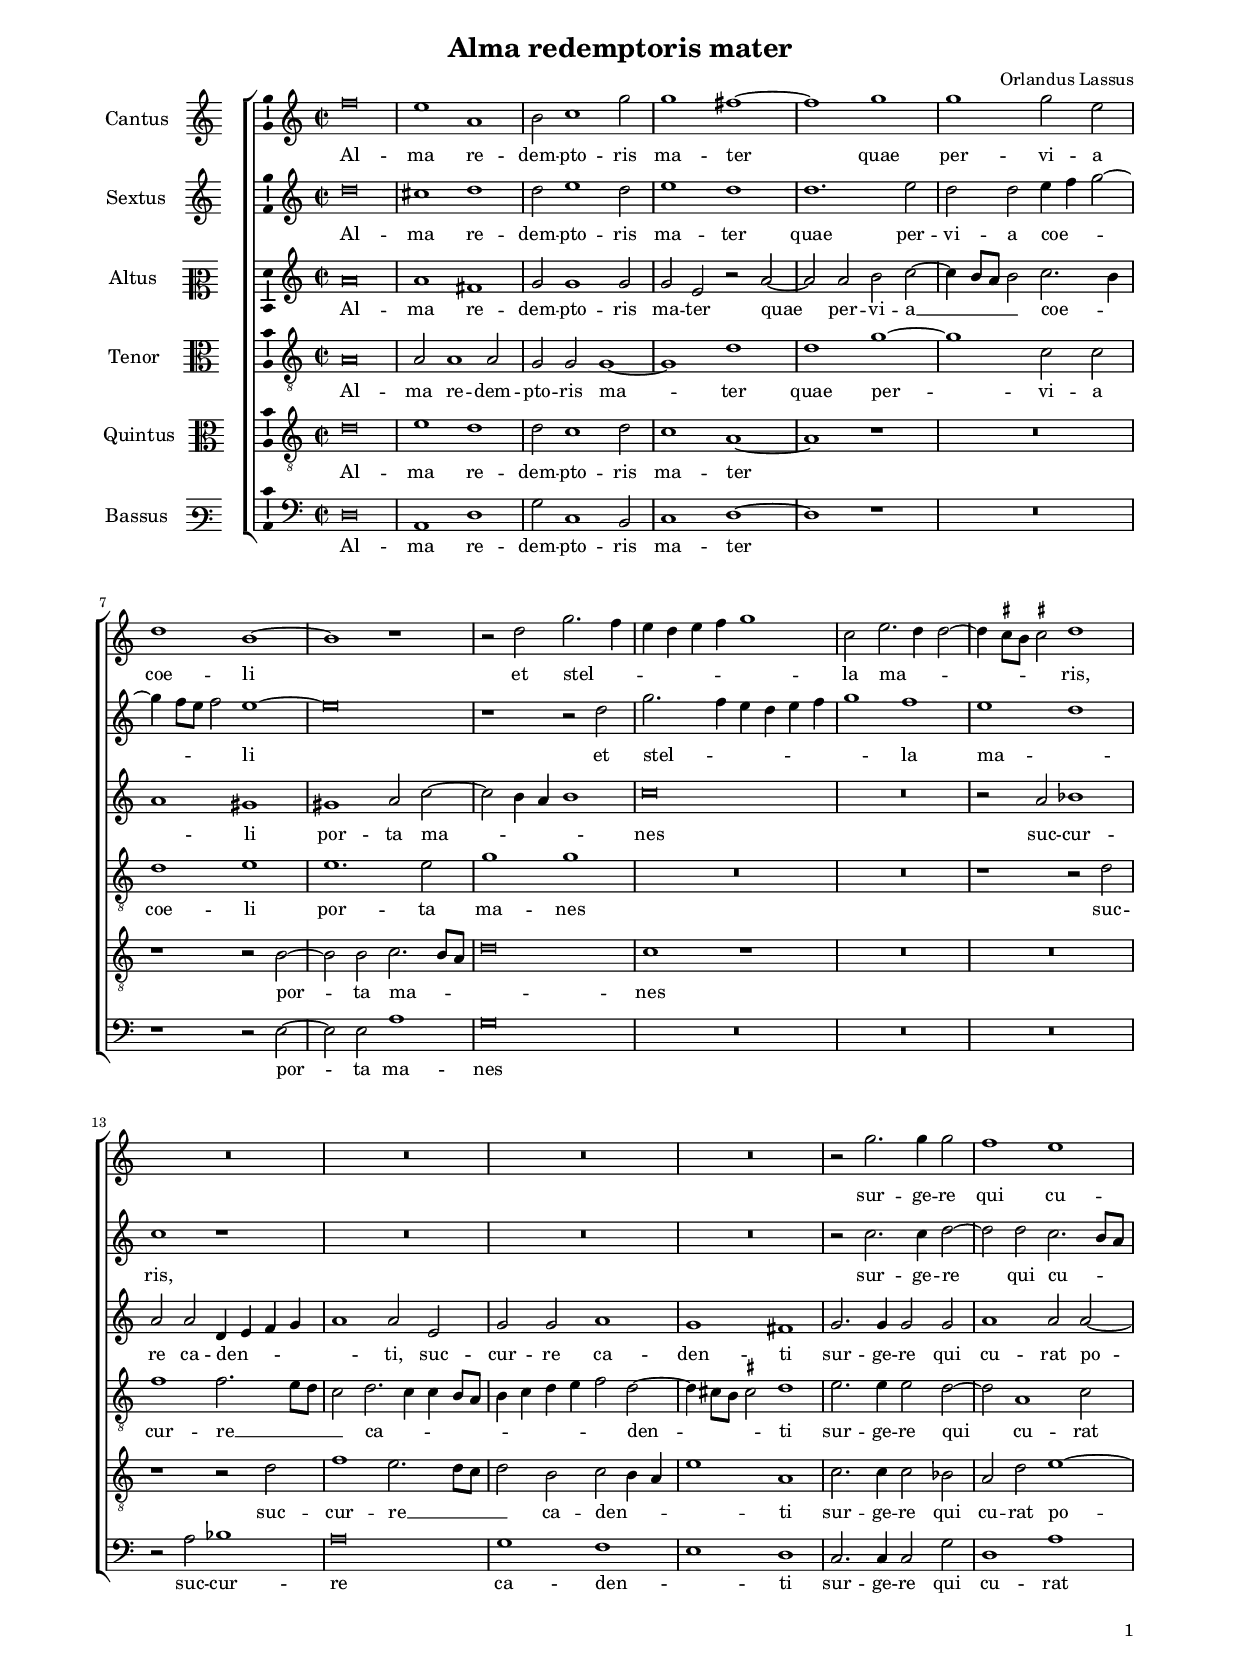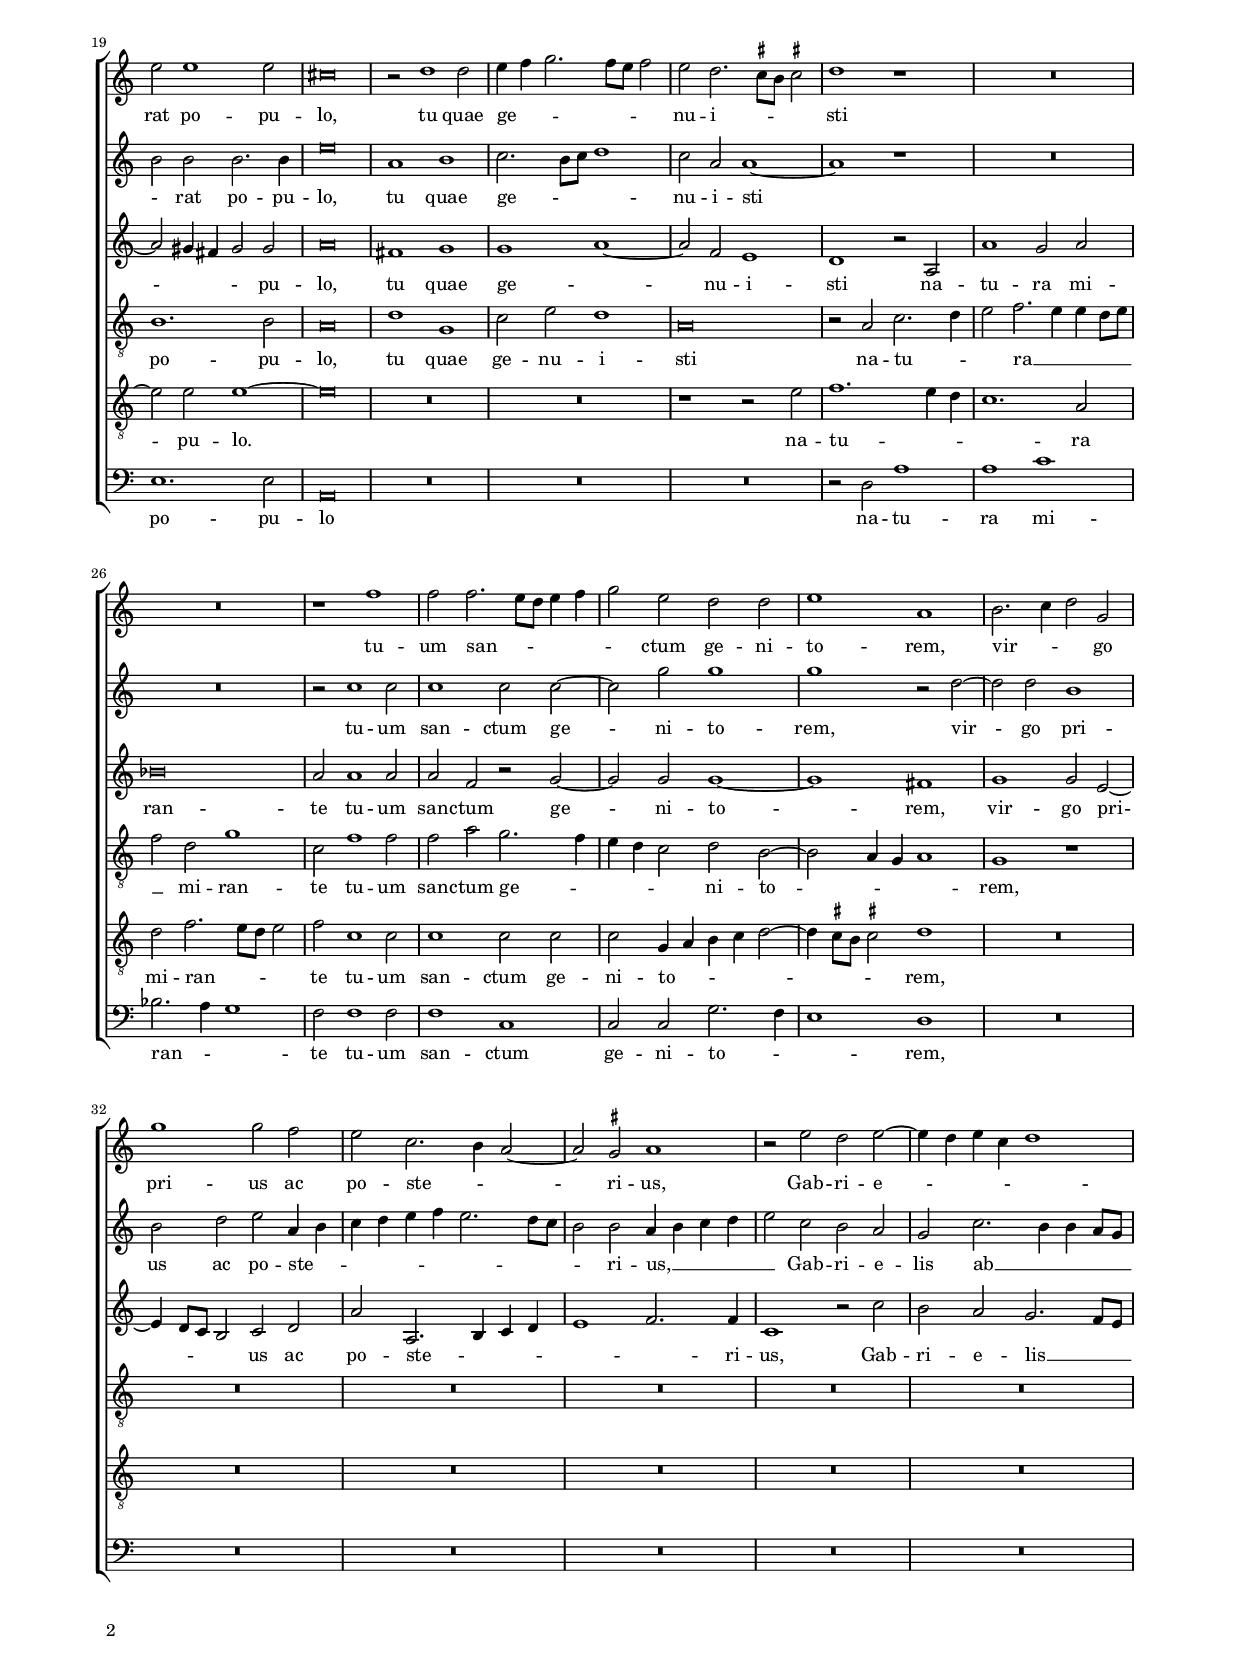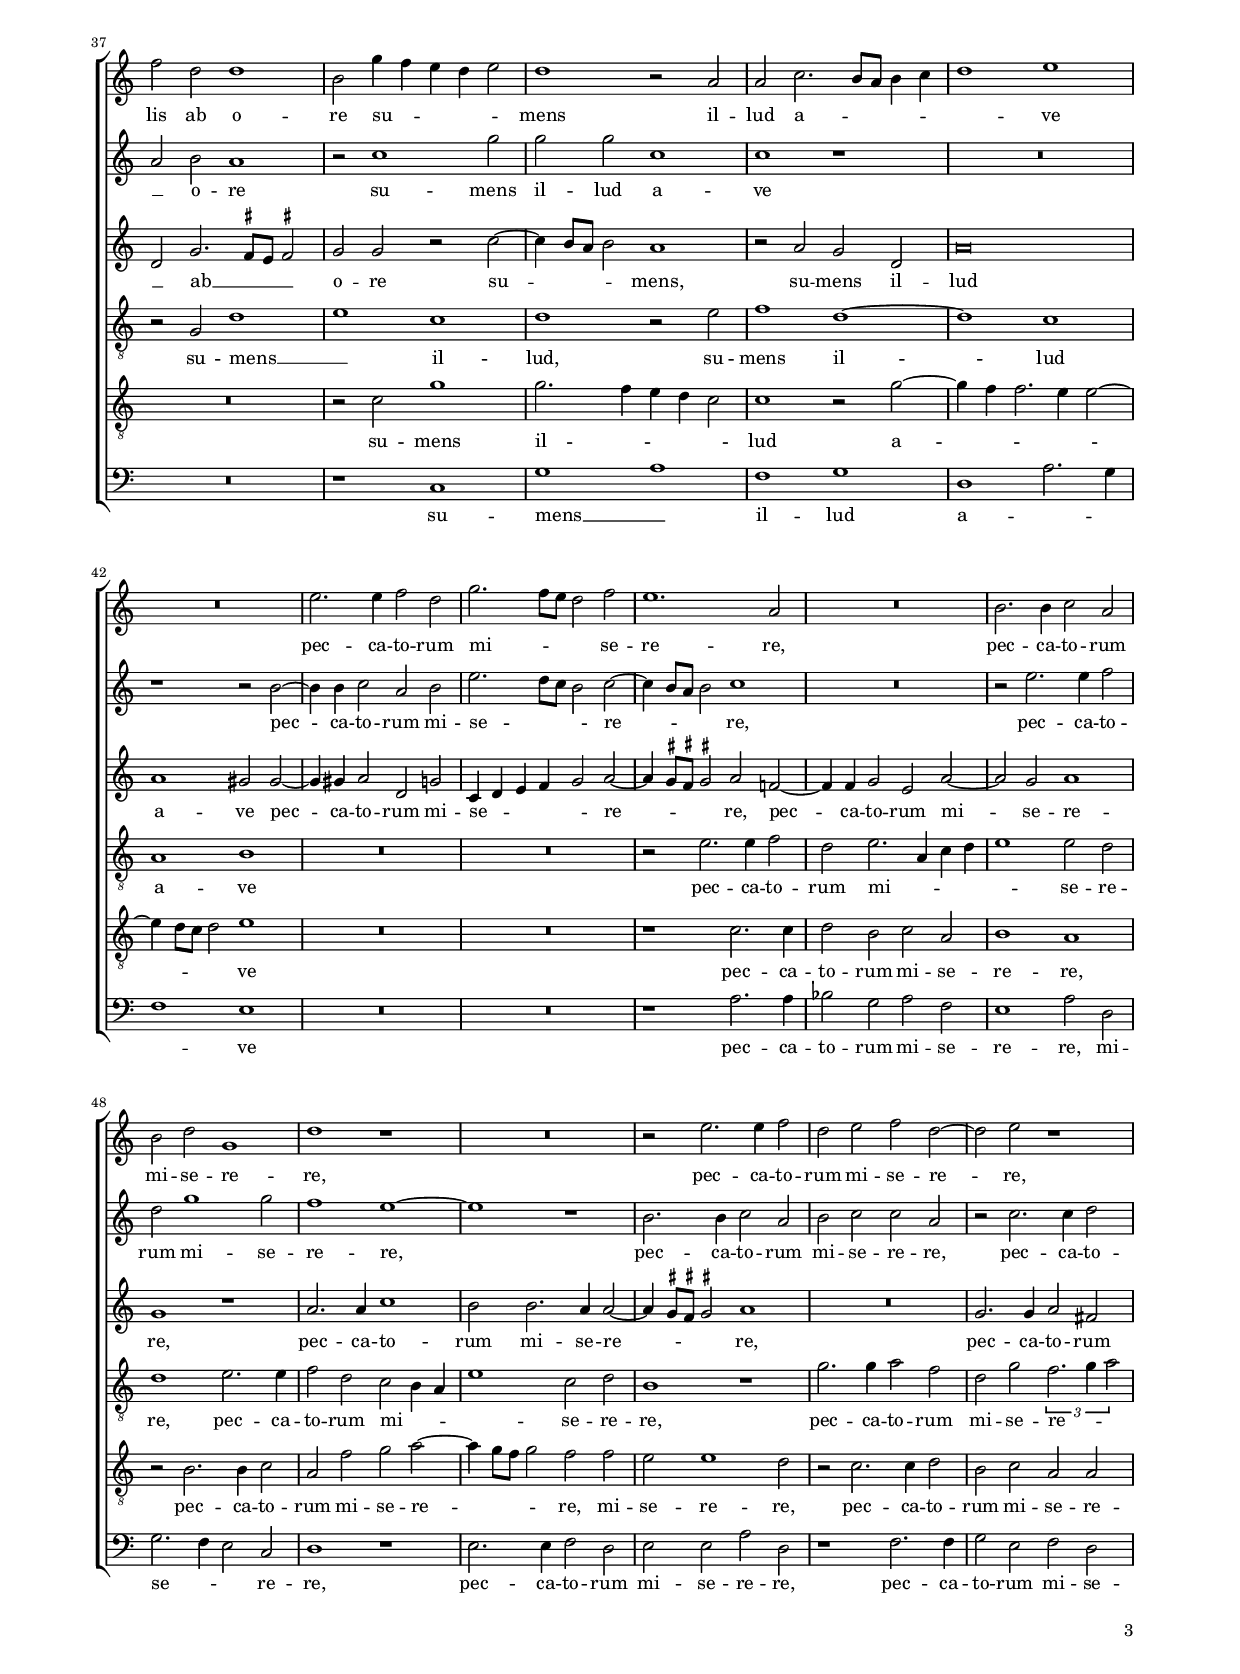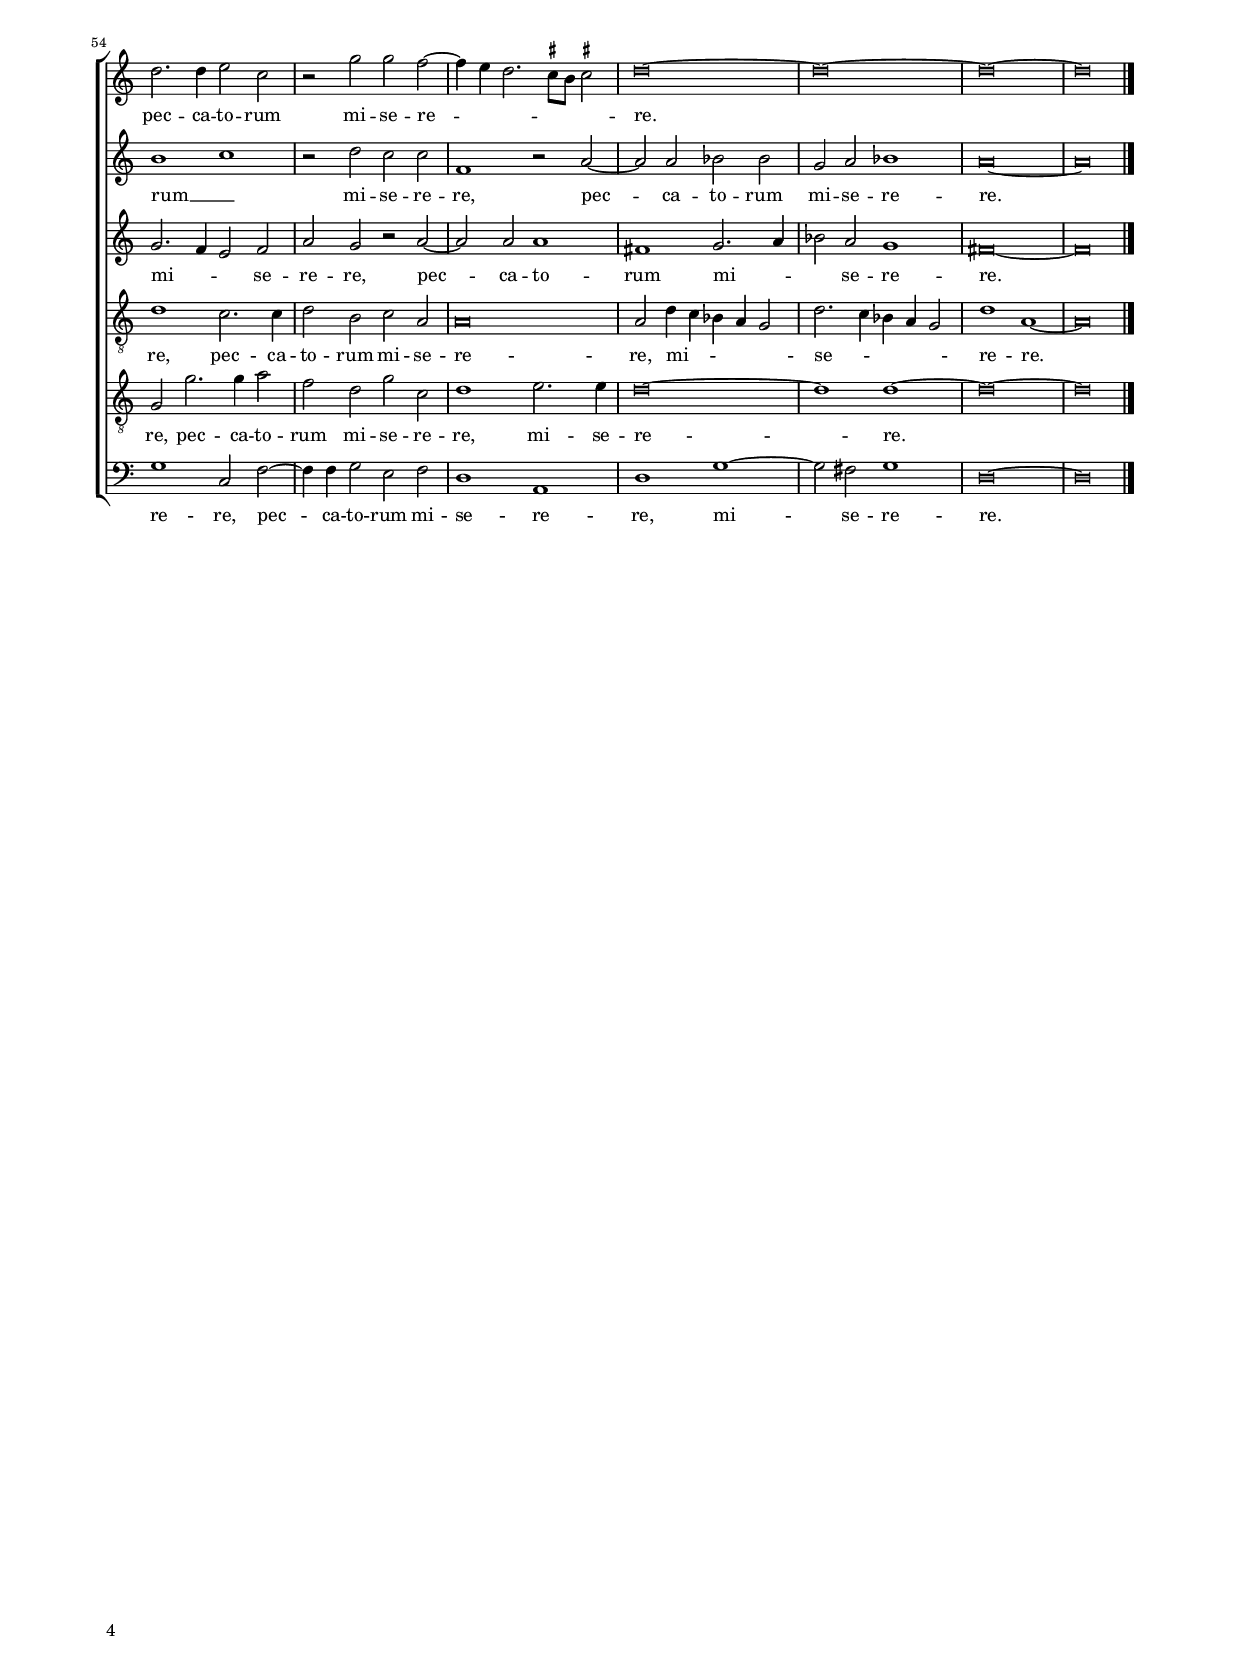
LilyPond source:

\header
{
  title="Alma redemptoris mater"
  composer="Orlandus Lassus"
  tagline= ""
}

\version "2.22.1"
\include "deutsch.ly"
#(set-global-staff-size 15)
% #(set-default-paper-size "letter")
#(ly:set-option 'point-and-click #f)


\paper
	{
top-margin = 1.5 \cm
	bottom-margin = 1 \cm
	left-margin = 1.8 \cm
	right-margin = 1.8 \cm
	ragged-bottom = ##f
	ragged-last-bottom = ##t
	print-page-number = ##f
	score-system-spacing = #'((basic-distance . 17) (minimum-distance . 14) (padding . 5) (strechability . 250))
	system-system-spacing = #'((basic-distance . 17) (minimum-distance . 14) (padding . 5) (strechability . 250))
    oddFooterMarkup=\markup   \fill-line { "" \fromproperty #'page:page-number-string }
    evenFooterMarkup=\markup  \fill-line { \fromproperty #'page:page-number-string "" }
    last-bottom-spacing = #'((basic-distance . 12) (minimum-distance . 7) (padding . 4))
    system-count = 10
    page-count = 4
%	systems-per-page = 3
%	min-systems-per-page = 3
	}


global = {
	\key c \major
	\time 2/2 \set Score.measureLength = #(ly:make-moment 2/1)
    \set Score.tempoHideNote = ##t
    \tempo 2 = 90
	\skip 1*2*60 \bar "|."
	}

ficta = { \once \set suggestAccidentals = ##t }
	
forget = #(define-music-function (music) (ly:music?) #{
	\accidentalStyle forget
	$music
	\accidentalStyle default
	#})


incipitcantus = \markup { \score {
	{
	\set Staff.instrumentName = \markup { \fontsize #1 "Cantus" }
	\key c \major
	\clef violin
	s4 \bar ""
	}
	\layout  {
	raggedright = ##t
	indent = 1.6 \cm
	line-width = 2.2 \cm
	\context { \Staff \remove Time_signature_engraver }
	\override Staff.Clef.Y-extent = #'(0 . 0)
	}} \hspace #1 }


incipitsextus = \markup { \score {
	{
	\set Staff.instrumentName = \markup { \fontsize #1 "Sextus" }
	\key c \major
	\clef violin
	s4 \bar ""
	}
	\layout  {
	raggedright = ##t
	indent = 1.6 \cm
	line-width = 2.2 \cm
	\context { \Staff \remove Time_signature_engraver }
	\override Staff.Clef.Y-extent = #'(0 . 0)
	}} \hspace #1 }
      
      
incipitaltus = \markup { \score {
	{
	\set Staff.instrumentName = \markup { \fontsize #1 "Altus" }
	\key c \major
	\clef mezzosoprano
	s4 \bar ""
	}
	\layout  {
	raggedright = ##t
	indent = 1.6 \cm
	line-width = 2.2 \cm
	\context { \Staff \remove Time_signature_engraver }
	\override Staff.Clef.Y-extent = #'(0 . 0)
	}} \hspace #1 }


incipittenor = \markup { \score {
	{
	\set Staff.instrumentName = \markup { \fontsize #1 "Tenor" }
	\key c \major
	\clef alto
	s4 \bar ""
	}
	\layout  {
	raggedright = ##t
	indent = 1.6 \cm
	line-width = 2.2 \cm
	\context { \Staff \remove Time_signature_engraver }
	\override Staff.Clef.Y-extent = #'(0 . 0)
	}} \hspace #1 }
      
      
incipitquintus = \markup { \score {
	{
	\set Staff.instrumentName = \markup { \fontsize #1 "Quintus" }
	\key c \major
	\clef alto
	s4 \bar ""
	}
	\layout  {
	raggedright = ##t
	indent = 1.6 \cm
	line-width = 2.2 \cm
	\context { \Staff \remove Time_signature_engraver }
	\override Staff.Clef.Y-extent = #'(0 . 0)
	}} \hspace #1 }
      
      
incipitbassus = \markup { \score {
	{
	\set Staff.instrumentName = \markup { \fontsize #1 "Bassus" }
	\key c \major
	\clef varbaritone
	s4 \bar ""
	}
	\layout  {
	raggedright = ##t
	indent = 1.6 \cm
	line-width = 2.2 \cm
	\context { \Staff \remove Time_signature_engraver }
	\override Staff.Clef.Y-extent = #'(0 . 0)
	}} \hspace #1 }


cantus =  \relative c''
	{
	f\breve
	e1 a,
	h2 c1 g'2
	g1 fis~
%5
	fis1 g |
	g1 g2 e
	d1 h~
	h1 r
	r2 d g2. f4
%10
	e4 d e f g1 |
	c,2 e2. d4 d2~
	d4 \ficta cis8 h \ficta cis!2 d1
	R\breve
	R\breve
%15
	R\breve |
	R\breve
	r2 g2. g4 g2
	f1 e
	e2 e1 e2
%20
	cis\breve |
	r2 d1 d2
	e4 f g2. f8 e f2
	e2 d2. \ficta cis8 h \ficta cis!2
	d1 r
%25
	R\breve |
	R\breve
	r1 f
	f2 f2. e8 d e4 f
	g2 e d d
%30
	e1 a, |
	h2. c4 d2 g, \break \noPageBreak
	g'1 g2 f
	e2 c2. h4 a2~
	a2 \ficta gis a1
%35
	r2 e' d e~ |
	e4 d e c d1 \pageBreak
	f2 d d1
	h2 g'4 f e d e2
	d1 r2 a
%40
	a2 c2. h8 a h4 c |
	d1 e
	R\breve
	e2. e4 f2 d
	g2. f8 e d2 f
%45
	e1. a,2 |
	R\breve
	h2. h4 c2 a \break \noPageBreak
	h2 d g,1
	d'1 r
%50
	R\breve |
	r2 e2. e4 f2
	d2 e f d~
	d2 e r1 \pageBreak
	d2. d4 e2 c
%55
	r2 g' g f~ |
	f4 e d2. \ficta cis8 h \ficta cis!2
	d\breve~
	d\breve~
	d\breve~ |
%60
	d\breve |
	}


sextus = \relative c''
	{
	d\breve
	cis1 d
	d2 e1 d2
	e1 d
%5
	d1. e2 |
	d2 d e4 f g2~
	g4 f8 e f2 e1~
	e\breve
	r1 r2 d
%10
	g2. f4 e d e f |
	g1 f
	e1 d
	c1 r
	R\breve
%15
	R\breve |
	R\breve
	r2 c2. c4 d2~
	d2 d c2. h8 a
	h2 h h2. h4
%20
	e\breve |
	a,1 h
	c2. h8 c d1
	c2 a a1~
	a1 r
%25
	R\breve |
	R\breve
	r2 c1 c2
	c1 c2 c~
	c2 g' g1
%30
	g1 r2 d~ |
	d2 d h1
	h2 d e a,4 h
	c4 d e f e2. d8 c
	h2 h a4 h c d
%35
	e2 c h a |
	g2 c2. h4 h a8 g
	a2 h a1
	r2 c1 g'2
	g2 g c,1
%40
	c1 r |
	R\breve
	r1 r2 h~
	h4 h c2 a h
	e2. d8 c h2 c~
%45
	c4 h8 a h2 c1 |
	R\breve
	r2 e2. e4 f2
	d2 g1 g2
	f1 e~
%50
	e1 r |
	h2. h4 c2 a
	h2 c c a
	r2 c2. c4 d2
	h1 c
%55
	r2 d c c |
	f,1 r2 a~
	a2 a b b
	g2 a b1
	a\breve~
%60
	a\breve |
	}


altus =  \relative c'
	{
	a'\breve
	a1 fis
	g2 g1 g2
	g2 e r a~
%5
	a2 a h c~ |
	c4 h8 a h2 c2. h4
	a1 gis
	gis1 a2 c~
	c2 h4 a h1
%10
	c\breve |
	R\breve
	r2 a b1
	a2 a d,4 e f g
	a1 a2 e
%15
	g2 g a1 |
	g1 fis
	g2. g4 g2 g
	a1 a2 a~
	a2 gis4 fis gis2 gis
%20
	a\breve |
	fis1 g
	g1 a~
	a2 f e1
	d1 r2 a
%25
	a'1 g2 a |
	b\breve
	a2 a1 a2
	a2 f r g~
	g2 g g1~
%30
	g1 fis |
	g1 g2 e~
	e4 d8 c h2 c d
	a'2 a,2. h4 c d
	e1 f2. f4
%35
	c1 r2 c' |
	h2 a g2. f8 e
	d2 g2. \ficta fis8 e \ficta fis!2
	g2 g r c~
	c4 h8 a h2 a1
%40
	r2 a g d |
	a'\breve
	a1 gis2 gis~
	gis4 gis a2 d, g
	c,4 d e f g2 a~
%45
	a4 \ficta gis8 \ficta fis \ficta gis!2 a f~ |
	f4 f g2 e a~
	a2 g a1
	g1 r
	a2. a4 c1
%50
	h2 h2. a4 a2~ |
	a4 \ficta gis8 \ficta fis \ficta gis!2 a1
	R\breve
	g2. g4 a2 fis
	g2. f4 e2 f
%55
	a2 g r a~ |
	a2 a a1
	fis1 g2. a4
	b2 a g1
	fis\breve~
%60
	fis\breve |
	}


tenor =  \relative c'
	{
	a\breve
	a2 a1 a2
	g2 g g1~
	g1 d'
%5
	d1 g~ |
	g1 c,2 c
	d1 e
	e1. e2
	g1 g
%10
	R\breve |
	R\breve
	r1 r2 d
	f1 f2. e8 d
	c2 d2. c4 c h8 a
%15
	h4 c d e f2 d~ |
	d4 cis8 h \ficta cis!2 d1
	e2. e4 e2 d~
	d2 a1 c2
	h1. h2
%20
	a\breve |
	d1 g,
	c2 e d1
	a\breve
	r2 a c2. d4
%25
	e2 f2. e4 e d8 e |
	f2 d g1
	c,2 f1 f2
	f2 a g2. f4
	e4 d c2 d h~
%30
	h2 a4 g a1 |
	g1 r
	R\breve
	R\breve
	R\breve
%35
	R\breve |
	R\breve
	r2 g d'1
	e1 c
	d1 r2 e
%40
	f1 d~ |
	d1 c
	a1 h
	R\breve
	R\breve
%45
	r2 e2. e4 f2 |
	d2 e2. a,4 c d
	e1 e2 d
	d1 e2. e4
	f2 d c h4 a
%50
	e'1 c2 d |
	h1 r
	g'2. g4 a2 f
	d2 g \tuplet 3/2 { f2. g4 a2 }
	d,1 c2. c4
%55
	d2 h c a |
	a\breve
	a2 d4 c b a g2
	d'2. c4 b a g2
	d'1 a~ |
%60
	a\breve |
	}


quintus  =  \relative c'
	{
	d\breve
	e1 d
	d2 c1 d2
	c1 a~
%5
	a1 r |
	R\breve
	r1 r2 h~
	h2 h c2. h8 a
	d\breve
%10
	c1 r |
	R\breve
	R\breve
	r1 r2 d
	f1 e2. d8 c
%15
	d2 h c h4 a |
	e'1 a,
	c2. c4 c2 b
	a2 d e1~
	e2 e e1~
%20
	e\breve |
	R\breve
	R\breve
	r1 r2 e
	f1. e4 d
%25
	c1. a2 |
	d2 f2. e8 d e2
	f2 c1 c2
	c1 c2 c
	c2 g4 a h c d2~
%30
	d4 \ficta cis8 h \ficta cis!2 d1 |
	R\breve
	R\breve
	R\breve
	R\breve
%35
	R\breve |
	R\breve
	R\breve
	r2 c g'1
	g2. f4 e d c2
%40
	c1 r2 g'~ |
	g4 f f2. e4 e2~
	e4 d8 c d2 e1
	R\breve
	R\breve
%45
	r1 c2. c4 |
	d2 h c a
	h1 a
	r2 h2. h4 c2
	a2 f' g a~
%50
	a4 g8 f g2 f f |
	e2 e1 d2
	r2 c2. c4 d2
	h2 c a a
	g2 g'2. g4 a2
%55
	f2 d g c, |
	d1 e2. e4
	d\breve~
	d1 d~
	d\breve~
%60
	d\breve |
	}


bassus  =  \relative c
	{
	d\breve
	a1 d
	g2 c,1 h2
	c1 d~
%5
	d1 r |
	R\breve
	r1 r2 e~
	e2 e a1
	g\breve
%10
	R\breve |
	R\breve
	R\breve
	r2 a b1
	a\breve
%15
	g1 f |
	e1 d
	c2. c4 c2 g'
	d1 a'
	e1. e2
%20
	a,\breve |
	R\breve
	R\breve
	R\breve
	r2 d a'1
%25
	a1 c |
	b2. a4 g1
	f2 f1 f2
	f1 c
	c2 c g'2. f4
%30
	e1 d |
	R\breve
	R\breve
	R\breve
	R\breve
%35
	R\breve |
	R\breve
	R\breve
	r1 c
	g'1 a
%40
	f1 g |
	d1 a'2. g4
	f1 e
	R\breve
	R\breve
%45
	r1 a2. a4 |
	b2 g a f
	e1 a2 d,
	g2. f4 e2 c
	d1 r
%50
	e2. e4 f2 d |
	e2 e a d,
	r1 f2. f4
	g2 e f d
	g1 c,2 f~
%55
	f4 f g2 e f |
	d1 a
	d1 g~
	g2 fis g1
	d\breve~
%60
	d\breve |
	}


lyricscantus = \lyricmode {
	Al -- ma re -- dem -- pto -- ris ma -- ter
	quae per -- vi -- a coe -- li
	et stel -- _ _ _ _ _ _ la ma -- _ _ _ _ _ ris,
	sur -- ge -- re qui cu -- rat po -- pu -- lo,
	tu quae ge -- _ _ _ _ _ nu -- i -- _ _ _ sti
	tu -- um san -- _ _ _ _ _ ctum ge -- ni -- to -- rem,
	vir -- _ _ go pri -- us ac po -- ste -- _ _ ri -- us,
	Gab -- ri -- e -- _ _ _ _ lis ab o -- re
	su -- _ _ _ _ mens il -- lud a -- _ _ _ _ _ ve
	pec -- ca -- to -- rum mi -- _ _ _ se -- re -- re,
	pec -- ca -- to -- rum mi -- se -- re -- re,
	pec -- ca -- to -- rum mi -- se -- re -- re,
	pec -- ca -- to -- rum mi -- se -- re -- _ _ _ _ _ re.
	}


lyricssextus = \lyricmode {
	Al -- ma re -- dem -- pto -- ris ma -- ter
	quae per -- vi -- a coe -- _ _ _ _ _ li
	et stel -- _ _ _ _ _ _ la ma -- _ ris,
	sur -- ge -- re qui cu -- _ _ _ rat po -- pu -- lo,
	tu quae ge -- _ _ _ nu -- i -- sti
	tu -- um san -- ctum ge -- ni -- to -- rem,
	vir -- go pri -- us ac po -- ste -- _ _ _ _ _ _ _ _ _ ri -- us, __ _ _ _ _ 
	Gab -- ri -- e -- lis ab __ _ _ _ _ _ o -- re
	su -- mens il -- lud a -- ve
	pec -- ca -- to -- rum mi -- se -- _ _ _ re -- _ _ _ re,
	pec -- ca -- to -- rum mi -- se -- re -- re,
	pec -- ca -- to -- rum mi -- se -- re -- re,
	pec -- ca -- to -- rum __ _ mi -- se -- re -- re,
	pec -- ca -- to -- rum mi -- se -- re -- re.
	}


lyricsaltus = \lyricmode {
	Al -- ma re -- dem -- pto -- ris ma -- ter
	quae per -- vi -- a __ _ _ _ coe -- _ _ li por -- ta ma -- _ _ _ nes
	suc -- cur -- re ca -- den -- _ _ _ _ ti,
	suc -- cur -- re ca -- den -- ti
	sur -- ge -- re qui cu -- rat po -- _ _ _ pu -- lo,
	tu quae ge -- _ nu -- i -- sti
	na -- tu -- ra mi -- ran -- te
	tu -- um san -- ctum ge -- ni -- to -- rem,
	vir -- go pri -- _ _ _ us ac po -- ste -- _ _ _ _ _ ri -- us,
	Gab -- ri -- e -- lis __ _ _ _ ab __ _ _ _ o -- re
	su -- _ _ _ mens,
	su -- mens il -- lud a -- ve
	pec -- ca -- to -- rum mi -- se -- _ _ _ _ re -- _ _ _ re,
	pec -- ca -- to -- rum mi -- se -- re -- re,
	pec -- ca -- to -- rum mi -- se -- re -- _ _ _ re,
	pec -- ca -- to -- rum mi -- _ _ se -- re -- re,
	pec -- ca -- to -- rum mi -- _ _ se -- re -- re.
	}
	

lyricstenor = \lyricmode {
	Al -- ma re -- dem -- pto -- ris ma -- ter
	quae per -- vi -- a coe -- li por -- ta ma -- nes
	suc -- cur -- re __ _ _ _ ca -- _ _ _ _ _ _ _ _ _ den -- _ _ _ ti
	sur -- ge -- re qui cu -- rat po -- pu -- lo,
	tu quae ge -- nu -- i -- sti
	na -- tu -- _ _ ra __ _ _ _ _ _ mi -- ran -- te
	tu -- um san -- ctum ge -- _ _ _ _ ni -- to -- _ _ _ rem,
	su -- mens __ _ il -- lud,
	su -- mens il -- lud a -- ve
	pec -- ca -- to -- rum mi -- _ _ _ _ se -- re -- re,
	pec -- ca -- to -- rum mi -- _ _ _ se -- re -- re,
	pec -- ca -- to -- rum mi -- se -- re -- _ _ re,
	pec -- ca -- to -- rum mi -- se -- re -- re,
	mi -- _ _ _ _ se -- _ _ _ _ re -- re.
	}


lyricsquintus = \lyricmode {
	Al -- ma re -- dem -- pto -- ris ma -- ter
	por -- ta ma -- _ _ _ nes
	suc -- cur -- re __ _ _ _ ca -- den -- _ _ _ ti
	sur -- ge -- re qui cu -- rat po -- pu -- lo.
	na -- tu -- _ _ _ ra mi -- ran -- _ _ _ te
	tu -- um san -- ctum ge -- ni -- to -- _ _ _ _ _ _ _ rem,
	su -- mens il -- _ _ _ _ lud a -- _ _ _ _ _ _ _ ve
	pec -- ca -- to -- rum mi -- se -- re -- re,
	pec -- ca -- to -- rum mi -- se -- re -- _ _ _ re,
	mi -- se -- re -- re,
	pec -- ca -- to -- rum mi -- se -- re -- re,
	pec -- ca -- to -- rum mi -- se -- re -- re,
	mi -- se -- re -- re.
	}


lyricsbassus = \lyricmode {
	Al -- ma re -- dem -- pto -- ris ma -- ter
	por -- ta ma -- nes
	suc -- cur -- re ca -- den -- _ ti
	sur -- ge -- re qui cu -- rat po -- pu -- lo
	na -- tu -- ra mi -- ran -- _ _ te
	tu -- um san -- ctum ge -- ni -- to -- _ _ rem,
	su -- mens __ _ il -- lud a -- _ _ _ ve
	pec -- ca -- to -- rum mi -- se -- re -- re,
	mi -- se -- _ _ re -- re,
	pec -- ca -- to -- rum mi -- se -- re -- re,
	pec -- ca -- to -- rum mi -- se -- re -- re,
	pec -- ca -- to -- rum mi -- se -- re -- re,
	mi -- se -- re -- re.
	}


\score
{  
	\transpose c c {
	\new ChoirStaff \with { \override StaffGrouper.staff-staff-spacing.basic-distance = #12 }
	<<

	\new Staff << \global
	\new Voice="v1" {
		\set Staff.instrumentName=\incipitcantus
		\set Staff.midiInstrument = "reed organ"
		\clef violin
		\cantus }
	\new Lyrics \lyricsto "v1" {\lyricscantus }
	>>


	\new Staff << \global
	\new Voice="v6" {
		\set Staff.instrumentName=\incipitsextus
		\set Staff.midiInstrument = "reed organ"
		\clef violin 
		\sextus}
	\new Lyrics \lyricsto "v6" {\lyricssextus }
	>>


	\new Staff << \global
	\new Voice="v2" {
		\set Staff.instrumentName=\incipitaltus
		\set Staff.midiInstrument = "reed organ"
        \clef violin % "G_8"
		\altus}
	\new Lyrics \lyricsto "v2" {\lyricsaltus }
	>>


	\new Staff << \global
	\new Voice="v3" {
		\set Staff.instrumentName=\incipittenor
		\set Staff.midiInstrument = "reed organ"
		\clef "G_8"
		\tenor }
	\new Lyrics \lyricsto "v3" {\lyricstenor }
	>>


	\new Staff << \global
	\new Voice="v5" {
		\set Staff.instrumentName=\incipitquintus
		\set Staff.midiInstrument = "reed organ"
		\clef "G_8"
		\quintus}
	\new Lyrics \lyricsto "v5" {\lyricsquintus }
	>>


	\new Staff << \global
	\new Voice="v4" {
		\set Staff.instrumentName=\incipitbassus
		\set Staff.midiInstrument = "reed organ"
		\clef bass 
		\bassus }
	\new Lyrics \lyricsto "v4" {\lyricsbassus}
	>>

	>>
	} % transpose

	\layout
	{
	indent = 2.5 \cm
%	\context { \Lyrics \override VerticalAxisGroup.nonstaff-relatedstaff-spacing.padding = #2 }
%	\context { \Lyrics \override LyricText.font-size = #1 }
	\context { \Staff \override TimeSignature.break-visibility = #end-of-line-invisible }
	\context { \Staff \consists "Ambitus_engraver" }
	\context { \Score \override BarNumber.padding = #2 }
	\context { \Voice \override NoteHead.style = #'baroque }
	}

\midi
	{
	}

}


% EOF
